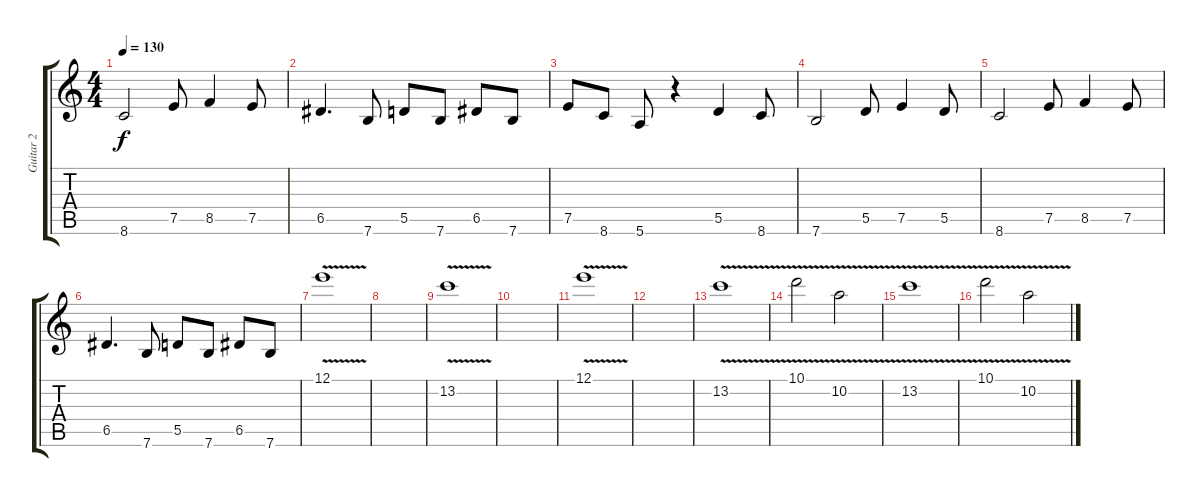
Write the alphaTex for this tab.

\track ("Guitar 2" "Guitar 2") {instrument distortionguitar}
\staff {score tabs}
\tuning (E4 B3 G3 D3 A2 E2) {hide}
\ts (4 4)
\tempo 130
\clef g2
\ks c
8.6.2{dy f} 7.5.8 8.5.4 7.5.8 |
6.5.4{d} 7.6.8 5.5.8 7.6.8 6.5.8 7.6.8 |
7.5.8 8.6.8 5.6.8 r.4 5.5.4 8.6.8 |
7.6.2 5.5.8 7.5.4 5.5.8 |
8.6.2 7.5.8 8.5.4 7.5.8 |
6.5.4{d} 7.6.8 5.5.8 7.6.8 6.5.8 7.6.8 |
12.1{v}.1 |
|
13.2{v}.1 |
|
12.1{v}.1 |
|
13.2{v}.1 |
10.1{v}.2 10.2{v}.2 |
13.2{v}.1 |
10.1{v}.2 10.2{v}.2
